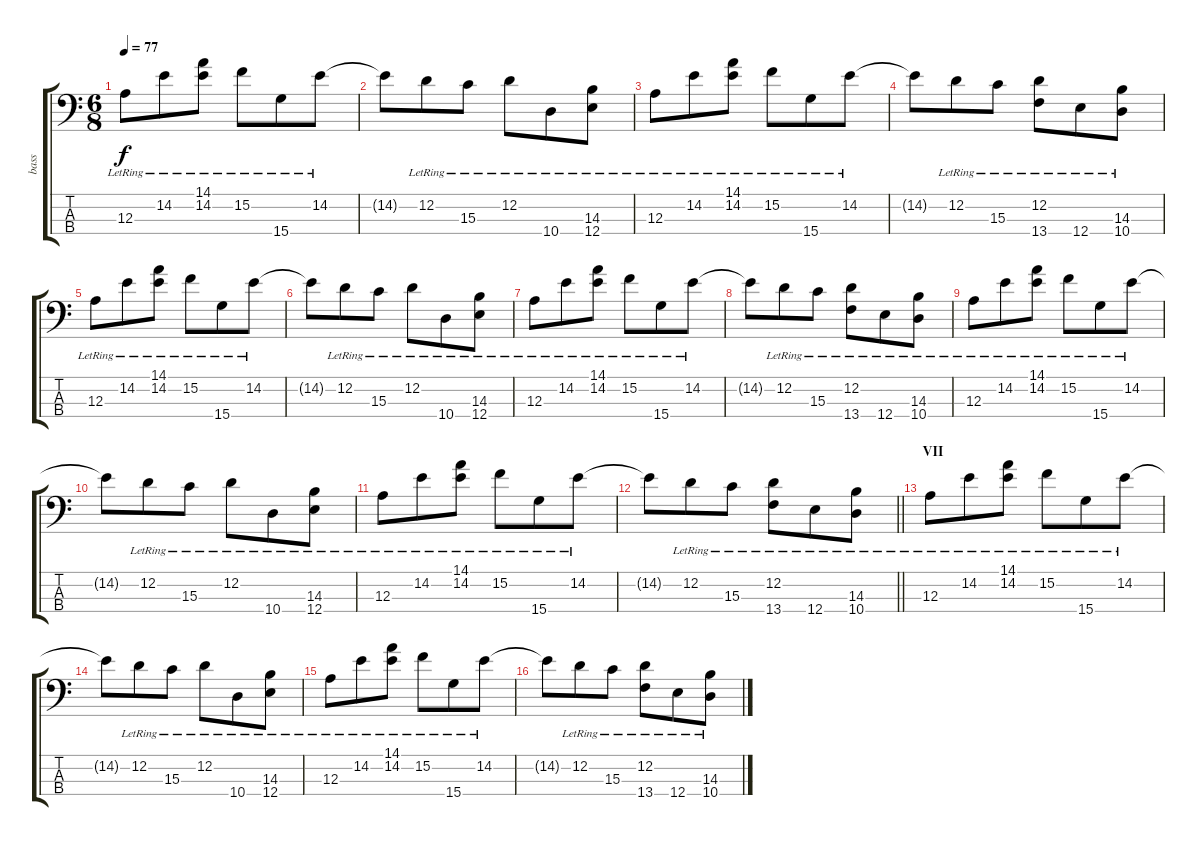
\track ("bass" "bass") {instrument electricbasspick}
\staff {score tabs}
\tuning (G2 D2 A1 E1) {hide}
\ts (6 8)
\tempo 77
\clef f4
\ks c
12.3{lr}.8{dy f} 14.2{lr}.8 (14.1{lr} 14.2{lr}).8 15.2{lr}.8 15.4{lr}.8 14.2{lr}.8 |
14.2{t}.8 12.2{lr}.8 15.3{lr}.8 12.2{lr}.8 10.4{lr}.8 (14.3{lr} 12.4{lr}).8 |
12.3{lr}.8 14.2{lr}.8 (14.1{lr} 14.2{lr}).8 15.2{lr}.8 15.4{lr}.8 14.2{lr}.8 |
14.2{t}.8 12.2{lr}.8 15.3{lr}.8 (12.2{lr} 13.4{lr}).8 12.4{lr}.8 (14.3{lr} 10.4{lr}).8 |
12.3{lr}.8 14.2{lr}.8 (14.1{lr} 14.2{lr}).8 15.2{lr}.8 15.4{lr}.8 14.2{lr}.8 |
14.2{t}.8 12.2{lr}.8 15.3{lr}.8 12.2{lr}.8 10.4{lr}.8 (14.3{lr} 12.4{lr}).8 |
12.3{lr}.8 14.2{lr}.8 (14.1{lr} 14.2{lr}).8 15.2{lr}.8 15.4{lr}.8 14.2{lr}.8 |
14.2{t}.8 12.2{lr}.8 15.3{lr}.8 (12.2{lr} 13.4{lr}).8 12.4{lr}.8 (14.3{lr} 10.4{lr}).8 |
12.3{lr}.8 14.2{lr}.8 (14.1{lr} 14.2{lr}).8 15.2{lr}.8 15.4{lr}.8 14.2{lr}.8 |
14.2{t}.8 12.2{lr}.8 15.3{lr}.8 12.2{lr}.8 10.4{lr}.8 (14.3{lr} 12.4{lr}).8 |
12.3{lr}.8 14.2{lr}.8 (14.1{lr} 14.2{lr}).8 15.2{lr}.8 15.4{lr}.8 14.2{lr}.8 |
\barLineRight lightlight
14.2{t}.8 12.2{lr}.8 15.3{lr}.8 (12.2{lr} 13.4{lr}).8 12.4{lr}.8 (14.3{lr} 10.4{lr}).8 |
\section ("" "VII")
12.3{lr}.8 14.2{lr}.8 (14.1{lr} 14.2{lr}).8 15.2{lr}.8 15.4{lr}.8 14.2{lr}.8 |
14.2{t}.8 12.2{lr}.8 15.3{lr}.8 12.2{lr}.8 10.4{lr}.8 (14.3{lr} 12.4{lr}).8 |
12.3{lr}.8 14.2{lr}.8 (14.1{lr} 14.2{lr}).8 15.2{lr}.8 15.4{lr}.8 14.2{lr}.8 |
14.2{t}.8 12.2{lr}.8 15.3{lr}.8 (12.2{lr} 13.4{lr}).8 12.4{lr}.8 (14.3{lr} 10.4{lr}).8
